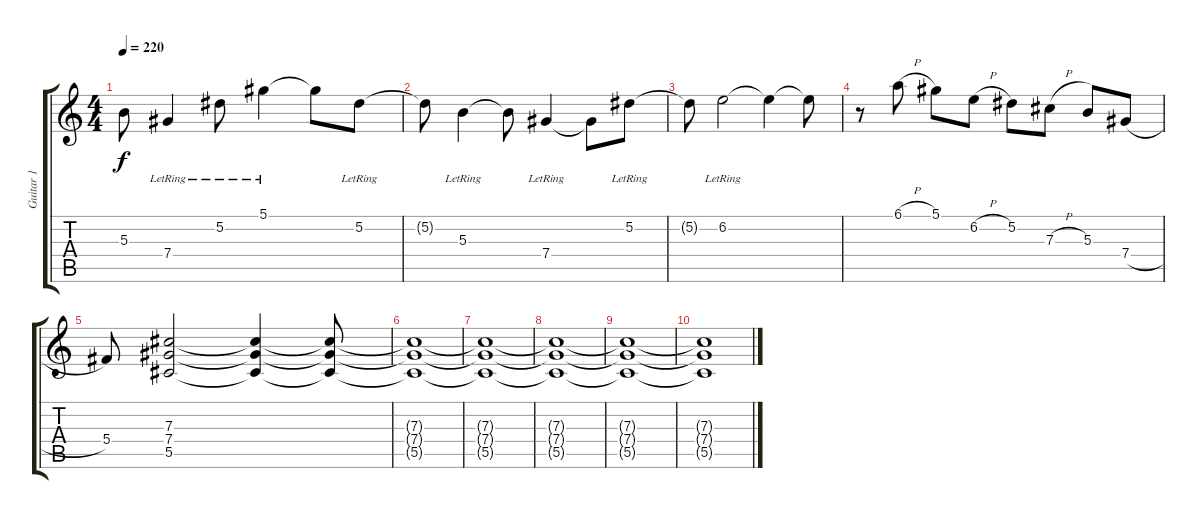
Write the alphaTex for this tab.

\track ("Guitar 1" "Guitar 1") {instrument distortionguitar}
\staff {score tabs}
\tuning (Eb4 Bb3 Gb3 Db3 Ab2 Eb2) {hide}
\ts (4 4)
\tempo 220
\clef g2
\ks c
5.3{t}.8{dy f} 7.4{lr}.4 5.2{lr}.8 5.1{lr}.4 5.1{t}.8 5.2{lr}.8 |
5.2{t}.8 5.3{lr}.4 5.3{t}.8 7.4{lr}.4 7.4{t}.8 5.2{lr}.8 |
5.2{t}.8 6.2{lr}.2 6.2{t}.4 6.2{t}.8 |
r.8 6.1{h}.8 5.1.8 6.2{h}.8 5.2.8 7.3{h}.8 5.3.8 7.4{h}.8 |
5.4.8 (7.3 7.4 5.5).2{instrument distortionguitar} (7.3{t} 7.4{t} 5.5{t}).4 (7.3{t} 7.4{t} 5.5{t}).8 |
(7.3{t} 7.4{t} 5.5{t}).1 |
(7.3{t} 7.4{t} 5.5{t}).1 |
(7.3{t} 7.4{t} 5.5{t}).1 |
(7.3{t} 7.4{t} 5.5{t}).1 |
(7.3{t} 7.4{t} 5.5{t}).1
